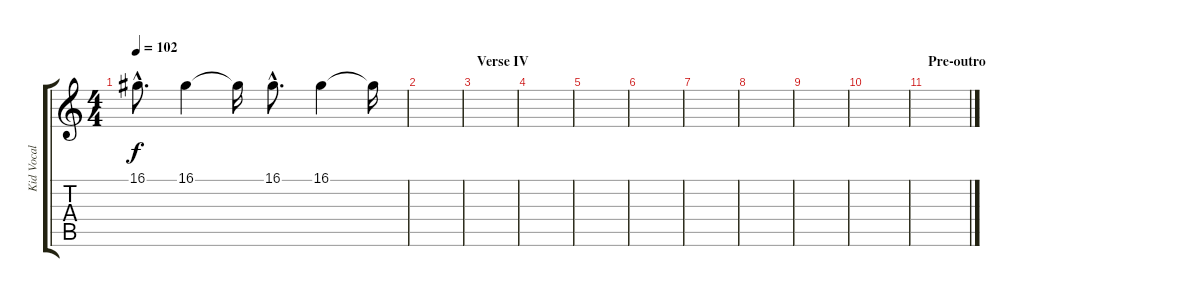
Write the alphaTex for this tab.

\track ("Kid Vocal" "Kid Vocal") {instrument altosax}
\staff {score tabs}
\tuning (E4 B3 G3 D3 A2 E2) {hide}
\ts (4 4)
\tempo 102
\clef g2
\ks c
16.1{hac}.8{d dy f volume 16} 16.1.4 16.1{t}.16 16.1{hac}.8{d volume 13} 16.1.4 16.1{t}.16 |
|
\section ("" "Verse IV")
|
|
|
|
|
|
|
|
\section ("" "Pre-outro")
